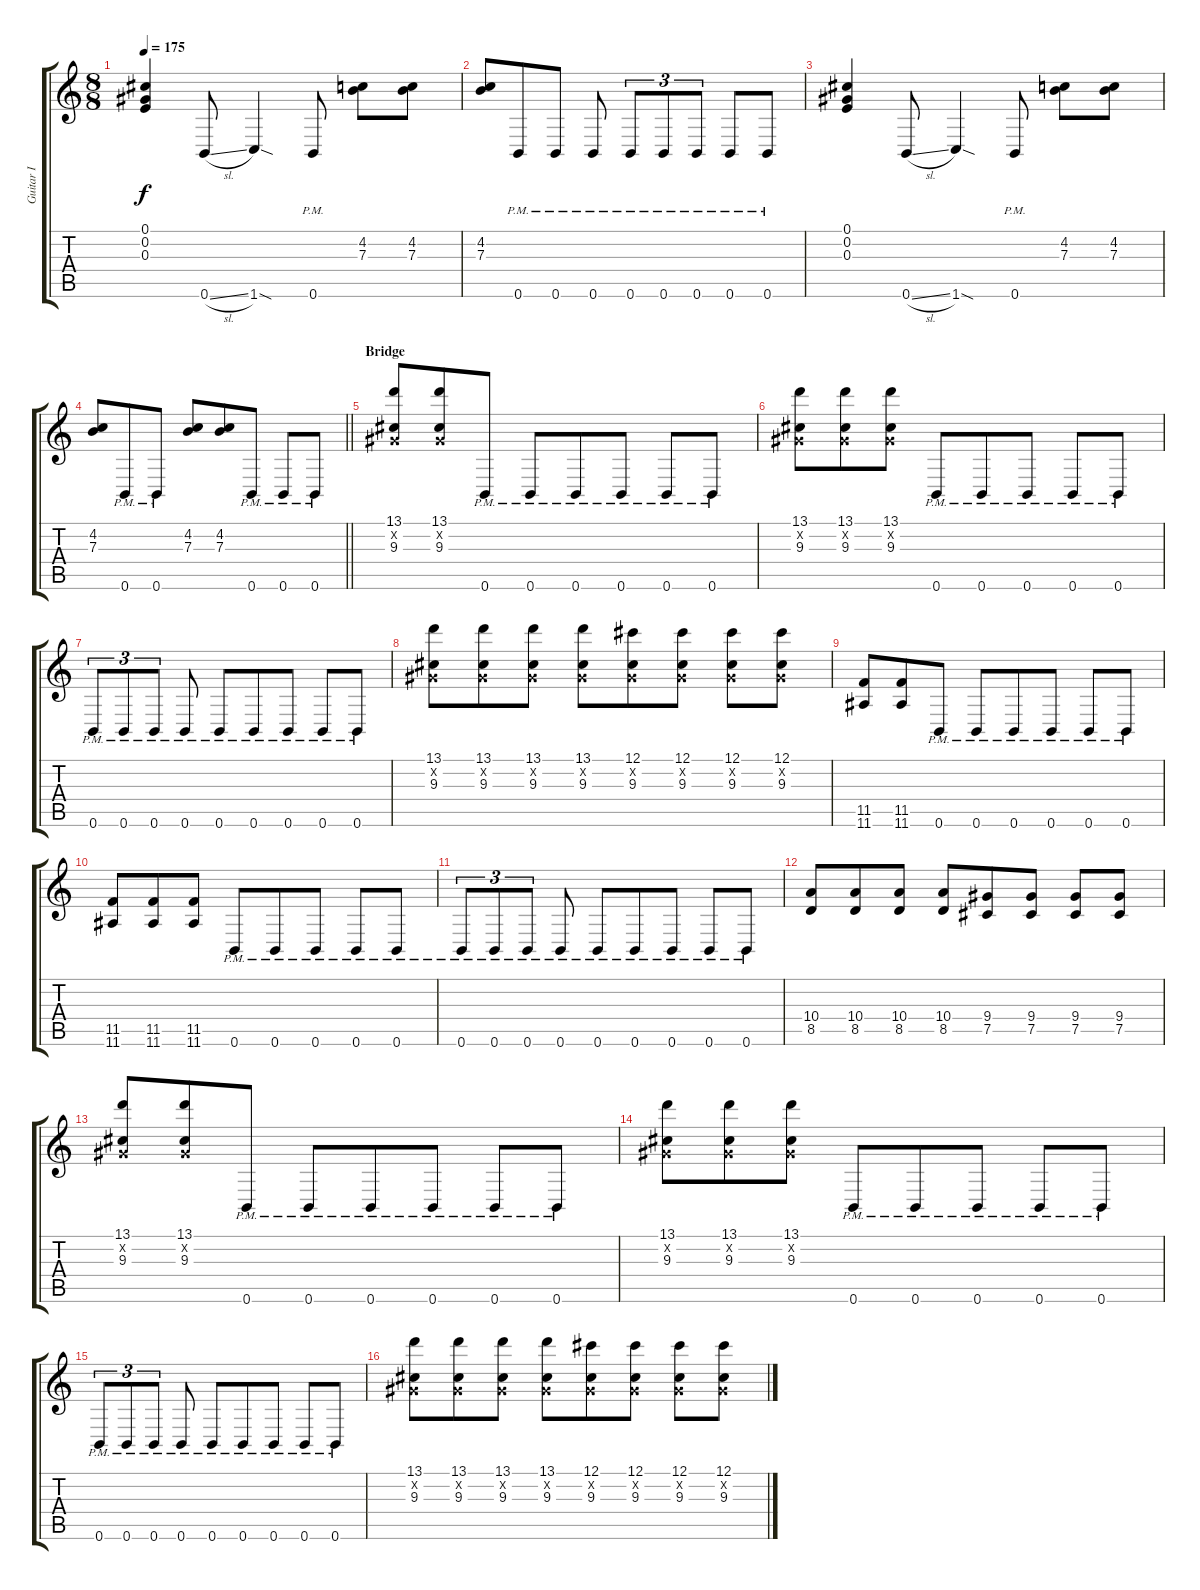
\track ("Guitar I" "Guitar I") {instrument distortionguitar}
\staff {score tabs}
\tuning (Db4 Ab3 E3 B2 Gb2 B1) {hide}
\ts (8 8)
\tempo 175
\clef g2
\ks c
(0.1 0.2 0.3).4{dy f} 0.6{sl}.8 1.6{sod}.4 0.6{pm}.8 (4.2 7.3).8 (4.2 7.3).8 |
(4.2 7.3).8 0.6{pm}.8 0.6{pm}.8 0.6{pm}.8 0.6{pm}.8{tu (3 2)} 0.6{pm}.8{tu (3 2)} 0.6{pm}.8{tu (3 2)} 0.6{pm}.8 0.6{pm}.8 |
(0.1 0.2 0.3).4 0.6{sl}.8 1.6{sod}.4 0.6{pm}.8 (4.2 7.3).8 (4.2 7.3).8 |
\barLineRight lightlight
(4.2 7.3).8 0.6{pm}.8 0.6{pm}.8 (4.2 7.3).8 (4.2 7.3).8 0.6{pm}.8 0.6{pm}.8 0.6{pm}.8 |
\section ("" "Bridge")
(13.1 0.2{x} 9.3).8 (13.1 0.2{x} 9.3).8 0.6{pm}.8 0.6{pm}.8 0.6{pm}.8 0.6{pm}.8 0.6{pm}.8 0.6{pm}.8 |
(13.1 0.2{x} 9.3).8 (13.1 0.2{x} 9.3).8 (13.1 0.2{x} 9.3).8 0.6{pm}.8 0.6{pm}.8 0.6{pm}.8 0.6{pm}.8 0.6{pm}.8 |
0.6{pm}.8{tu (3 2)} 0.6{pm}.8{tu (3 2)} 0.6{pm}.8{tu (3 2)} 0.6{pm}.8 0.6{pm}.8 0.6{pm}.8 0.6{pm}.8 0.6{pm}.8 0.6{pm}.8 |
(13.1 0.2{x} 9.3).8 (13.1 0.2{x} 9.3).8 (13.1 0.2{x} 9.3).8 (13.1 0.2{x} 9.3).8 (12.1 0.2{x} 9.3).8 (12.1 0.2{x} 9.3).8 (12.1 0.2{x} 9.3).8 (12.1 0.2{x} 9.3).8 |
(11.5 11.6).8 (11.5 11.6).8 0.6{pm}.8 0.6{pm}.8 0.6{pm}.8 0.6{pm}.8 0.6{pm}.8 0.6{pm}.8 |
(11.5 11.6).8 (11.5 11.6).8 (11.5 11.6).8 0.6{pm}.8 0.6{pm}.8 0.6{pm}.8 0.6{pm}.8 0.6{pm}.8 |
0.6{pm}.8{tu (3 2)} 0.6{pm}.8{tu (3 2)} 0.6{pm}.8{tu (3 2)} 0.6{pm}.8 0.6{pm}.8 0.6{pm}.8 0.6{pm}.8 0.6{pm}.8 0.6{pm}.8 |
(10.4 8.5).8 (10.4 8.5).8 (10.4 8.5).8 (10.4 8.5).8 (9.4 7.5).8 (9.4 7.5).8 (9.4 7.5).8 (9.4 7.5).8 |
(13.1 0.2{x} 9.3).8 (13.1 0.2{x} 9.3).8 0.6{pm}.8 0.6{pm}.8 0.6{pm}.8 0.6{pm}.8 0.6{pm}.8 0.6{pm}.8 |
(13.1 0.2{x} 9.3).8 (13.1 0.2{x} 9.3).8 (13.1 0.2{x} 9.3).8 0.6{pm}.8 0.6{pm}.8 0.6{pm}.8 0.6{pm}.8 0.6{pm}.8 |
0.6{pm}.8{tu (3 2)} 0.6{pm}.8{tu (3 2)} 0.6{pm}.8{tu (3 2)} 0.6{pm}.8 0.6{pm}.8 0.6{pm}.8 0.6{pm}.8 0.6{pm}.8 0.6{pm}.8 |
(13.1 0.2{x} 9.3).8 (13.1 0.2{x} 9.3).8 (13.1 0.2{x} 9.3).8 (13.1 0.2{x} 9.3).8 (12.1 0.2{x} 9.3).8 (12.1 0.2{x} 9.3).8 (12.1 0.2{x} 9.3).8 (12.1 0.2{x} 9.3).8
